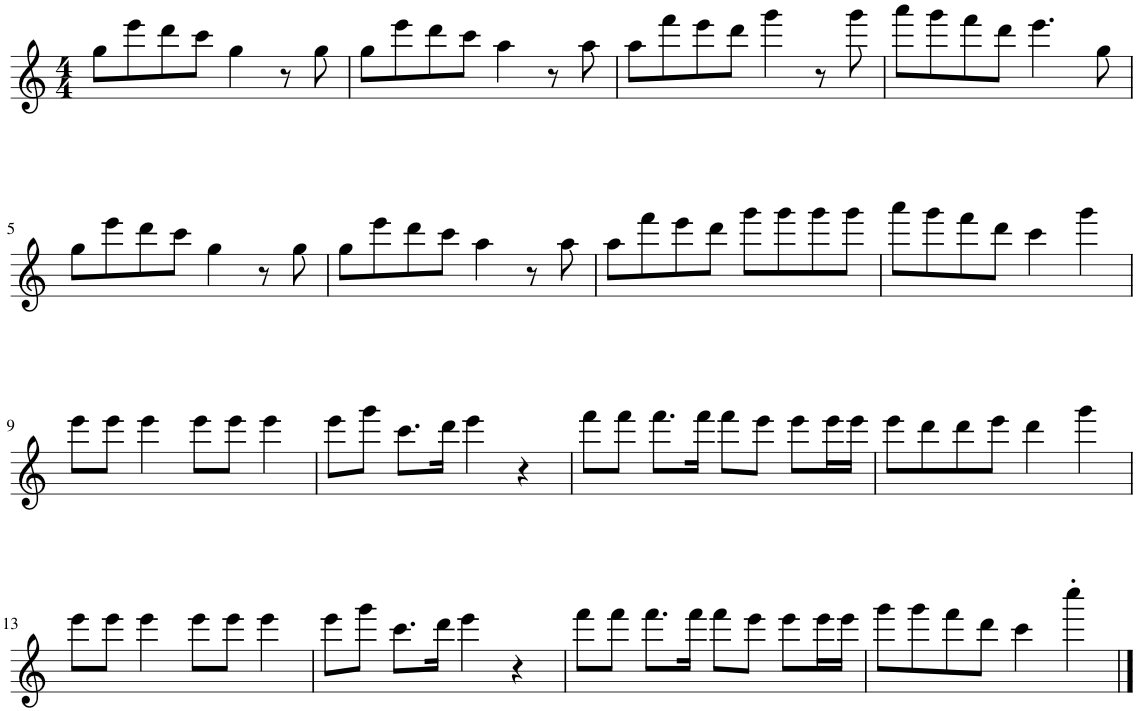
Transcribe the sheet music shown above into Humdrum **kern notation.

**kern
*part1
*staff1
*I"Flute, Flute
*clefG2
*k[]
*M4/4
=1
8gg\L
8eee\
8ddd\
8ccc\J
4gg\
8r
8gg\
=2
8gg\L
8eee\
8ddd\
8ccc\J
4aa\
8r
8aa\
=3
8aa\L
8fff\
8eee\
8ddd\J
4ggg\
8r
8ggg\
=4
8aaa\L
8ggg\
8fff\
8ddd\J
4.eee\
8gg\
!!LO:LB:g=z
=5
8gg\L
8eee\
8ddd\
8ccc\J
4gg\
8r
8gg\
=6
8gg\L
8eee\
8ddd\
8ccc\J
4aa\
8r
8aa\
=7
8aa\L
8fff\
8eee\
8ddd\J
8ggg\L
8ggg\
8ggg\
8ggg\J
=8
8aaa\L
8ggg\
8fff\
8ddd\J
4ccc\
4ggg\
!!LO:LB:g=z
=9
8eee\L
8eee\J
4eee\
8eee\L
8eee\J
4eee\
=10
8eee\L
8ggg\J
8.ccc\L
16ddd\Jk
4eee\
4r
=11
8fff\L
8fff\J
8.fff\L
16fff\Jk
8fff\L
8eee\J
8eee\L
16eee\L
16eee\JJ
=12
8eee\L
8ddd\
8ddd\
8eee\J
4ddd\
4ggg\
!!LO:LB:g=z
=13
8eee\L
8eee\J
4eee\
8eee\L
8eee\J
4eee\
=14
8eee\L
8ggg\J
8.ccc\L
16ddd\Jk
4eee\
4r
=15
8fff\L
8fff\J
8.fff\L
16fff\Jk
8fff\L
8eee\J
8eee\L
16eee\L
16eee\JJ
=16
8ggg\L
8ggg\
8fff\
8ddd\J
4ccc\
4cccc'\
==
*-
